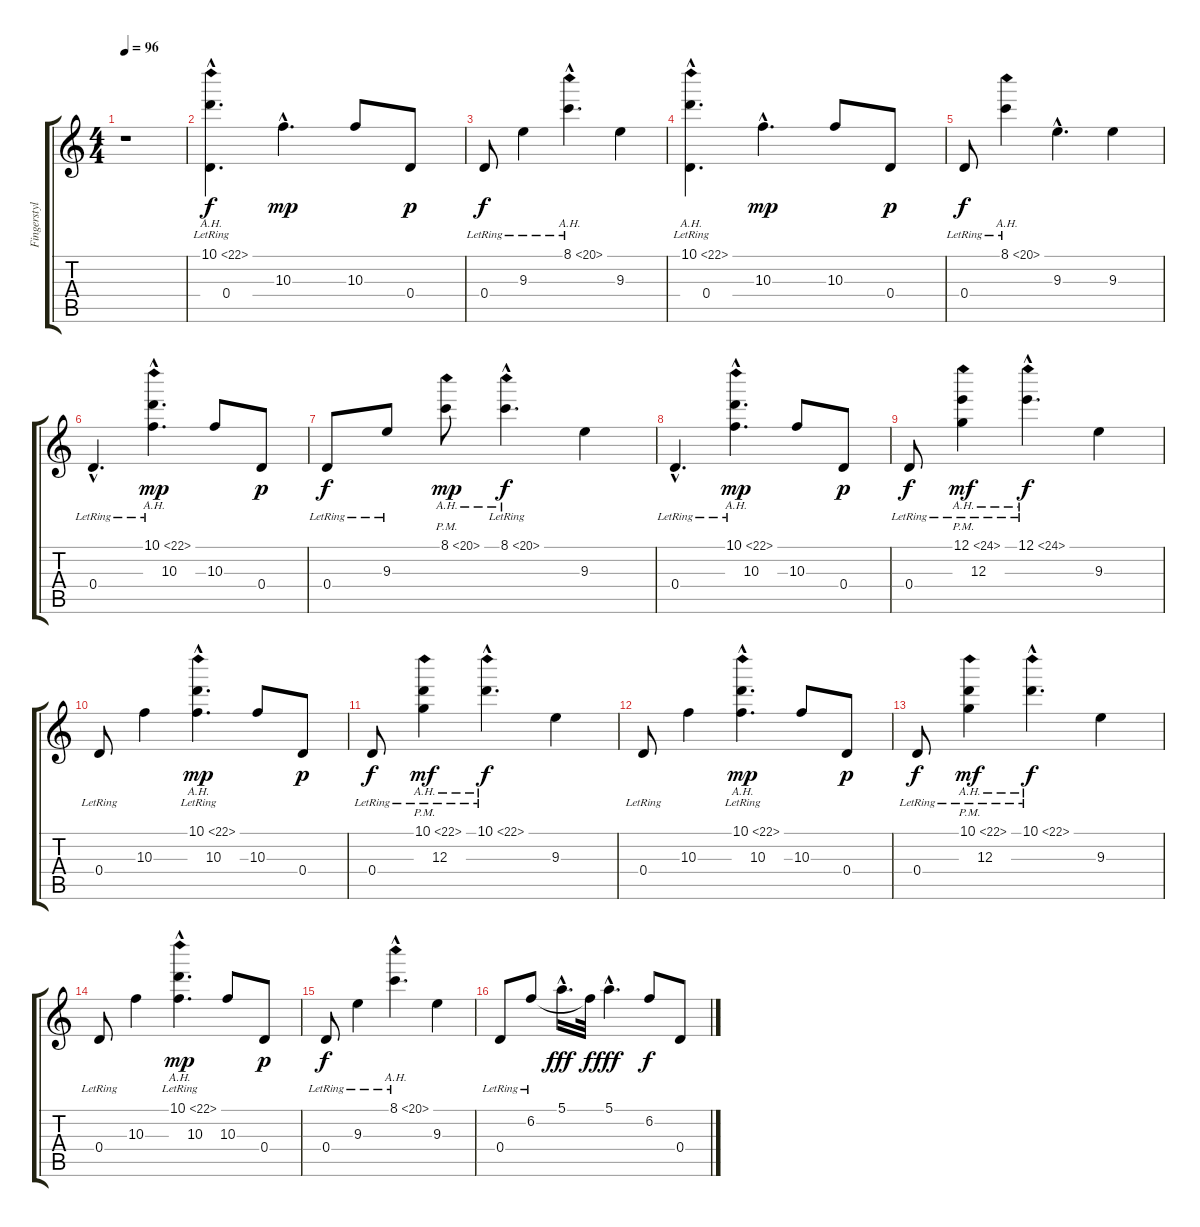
\track ("Fingerstyle rhythm" "Fingerstyl") {instrument acousticguitarnylon}
\staff {score tabs}
\tuning (E4 B3 G3 D3 A2 D2) {hide}
\ts (4 4)
\tempo 96
\clef g2
\ks c
r.1{dy f instrument acousticguitarnylon} |
(10.1{ah 12 hac lr} 0.4{hac lr}).4{d} 10.3{hac}.4{d dy mp} 10.3.8 0.4.8{dy p} |
0.4{lr}.8{dy f} 9.3{lr}.4 8.1{ah 12 hac lr}.4{d} 9.3.4 |
(10.1{ah 12 hac lr} 0.4{hac lr}).4{d} 10.3{hac}.4{d dy mp} 10.3.8 0.4.8{dy p} |
0.4{lr}.8{dy f} 8.1{ah 12 lr}.4 9.3{hac}.4{d} 9.3.4 |
0.4{hac lr}.4{d} (10.1{ah 12 hac lr} 10.3{hac}).4{d dy mp} 10.3.8 0.4.8{dy p} |
0.4{lr}.8{dy f} 9.3{lr}.8 8.1{ah 12 pm}.8{dy mp} 8.1{ah 12 hac lr}.4{d dy f} 9.3.4 |
0.4{hac lr}.4{d} (10.1{ah 12 hac lr} 10.3{hac}).4{d dy mp} 10.3.8 0.4.8{dy p} |
0.4{lr}.8{dy f} (12.1{ah 12 pm} 12.3{lr}).4{dy mf} 12.1{ah 12 hac lr}.4{d dy f} 9.3.4 |
0.4{lr}.8 10.3.4 (10.1{ah 12 hac lr} 10.3{hac}).4{d dy mp} 10.3.8 0.4.8{dy p} |
0.4{lr}.8{dy f} (10.1{ah 12 pm} 12.3{lr}).4{dy mf} 10.1{ah 12 hac lr}.4{d dy f} 9.3.4 |
0.4{lr}.8 10.3.4 (10.1{ah 12 hac lr} 10.3{hac}).4{d dy mp} 10.3.8 0.4.8{dy p} |
0.4{lr}.8{dy f} (10.1{ah 12 pm} 12.3{lr}).4{dy mf} 10.1{ah 12 hac lr}.4{d dy f} 9.3.4 |
0.4{lr}.8 10.3.4 (10.1{ah 12 hac lr} 10.3{hac}).4{d dy mp} 10.3.8 0.4.8{dy p} |
0.4{lr}.8{dy f} 9.3{lr}.4 8.1{ah 12 hac lr}.4{d} 9.3.4 |
0.4{lr}.8 6.2{lr}.8 5.1{hac}.16{d dy fff} 6.2{t}.32{dy f} 5.1{hac}.4{d dy fff} 6.2.8{dy f} 0.4.8
